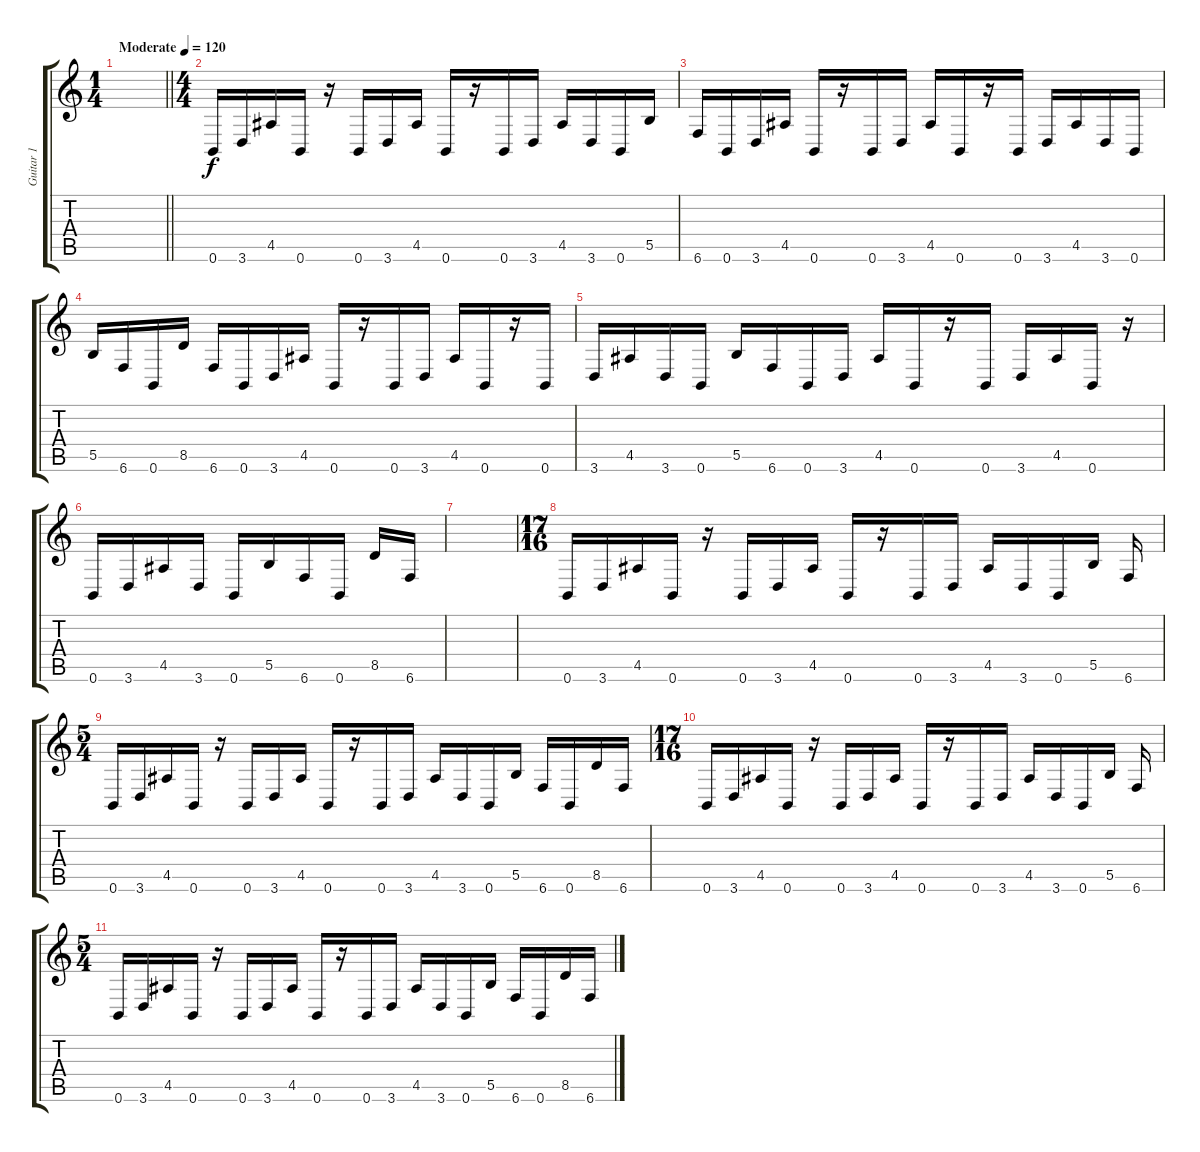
\track ("Guitar 1" "Guitar 1") {instrument distortionguitar}
\staff {score tabs}
\tuning (Db4 Ab3 E3 B2 Gb2 B1) {hide}
\ts (1 4)
\tempo (120 "Moderate")
\clef g2
\barLineRight lightlight
\ks c
|
\ts (4 4)
0.6.16 3.6.16 4.5.16 0.6.16 r.16 0.6.16 3.6.16 4.5.16 0.6.16 r.16 0.6.16 3.6.16 4.5.16 3.6.16 0.6.16 5.5.16 |
6.6.16 0.6.16 3.6.16 4.5.16 0.6.16 r.16 0.6.16 3.6.16 4.5.16 0.6.16 r.16 0.6.16 3.6.16 4.5.16 3.6.16 0.6.16 |
5.5.16 6.6.16 0.6.16 8.5.16 6.6.16 0.6.16 3.6.16 4.5.16 0.6.16 r.16 0.6.16 3.6.16 4.5.16 0.6.16 r.16 0.6.16 |
3.6.16 4.5.16 3.6.16 0.6.16 5.5.16 6.6.16 0.6.16 3.6.16 4.5.16 0.6.16 r.16 0.6.16 3.6.16 4.5.16 0.6.16 r.16 |
0.6.16 3.6.16 4.5.16 3.6.16 0.6.16 5.5.16 6.6.16 0.6.16 8.5.16 6.6.16 |
|
\ts (17 16)
0.6.16 3.6.16 4.5.16 0.6.16 r.16 0.6.16 3.6.16 4.5.16 0.6.16 r.16 0.6.16 3.6.16 4.5.16 3.6.16 0.6.16 5.5.16 6.6.16 |
\ts (5 4)
0.6.16 3.6.16 4.5.16 0.6.16 r.16 0.6.16 3.6.16 4.5.16 0.6.16 r.16 0.6.16 3.6.16 4.5.16 3.6.16 0.6.16 5.5.16 6.6.16 0.6.16 8.5.16 6.6.16 |
\ts (17 16)
0.6.16 3.6.16 4.5.16 0.6.16 r.16 0.6.16 3.6.16 4.5.16 0.6.16 r.16 0.6.16 3.6.16 4.5.16 3.6.16 0.6.16 5.5.16 6.6.16 |
\ts (5 4)
0.6.16 3.6.16 4.5.16 0.6.16 r.16 0.6.16 3.6.16 4.5.16 0.6.16 r.16 0.6.16 3.6.16 4.5.16 3.6.16 0.6.16 5.5.16 6.6.16 0.6.16 8.5.16 6.6.16
